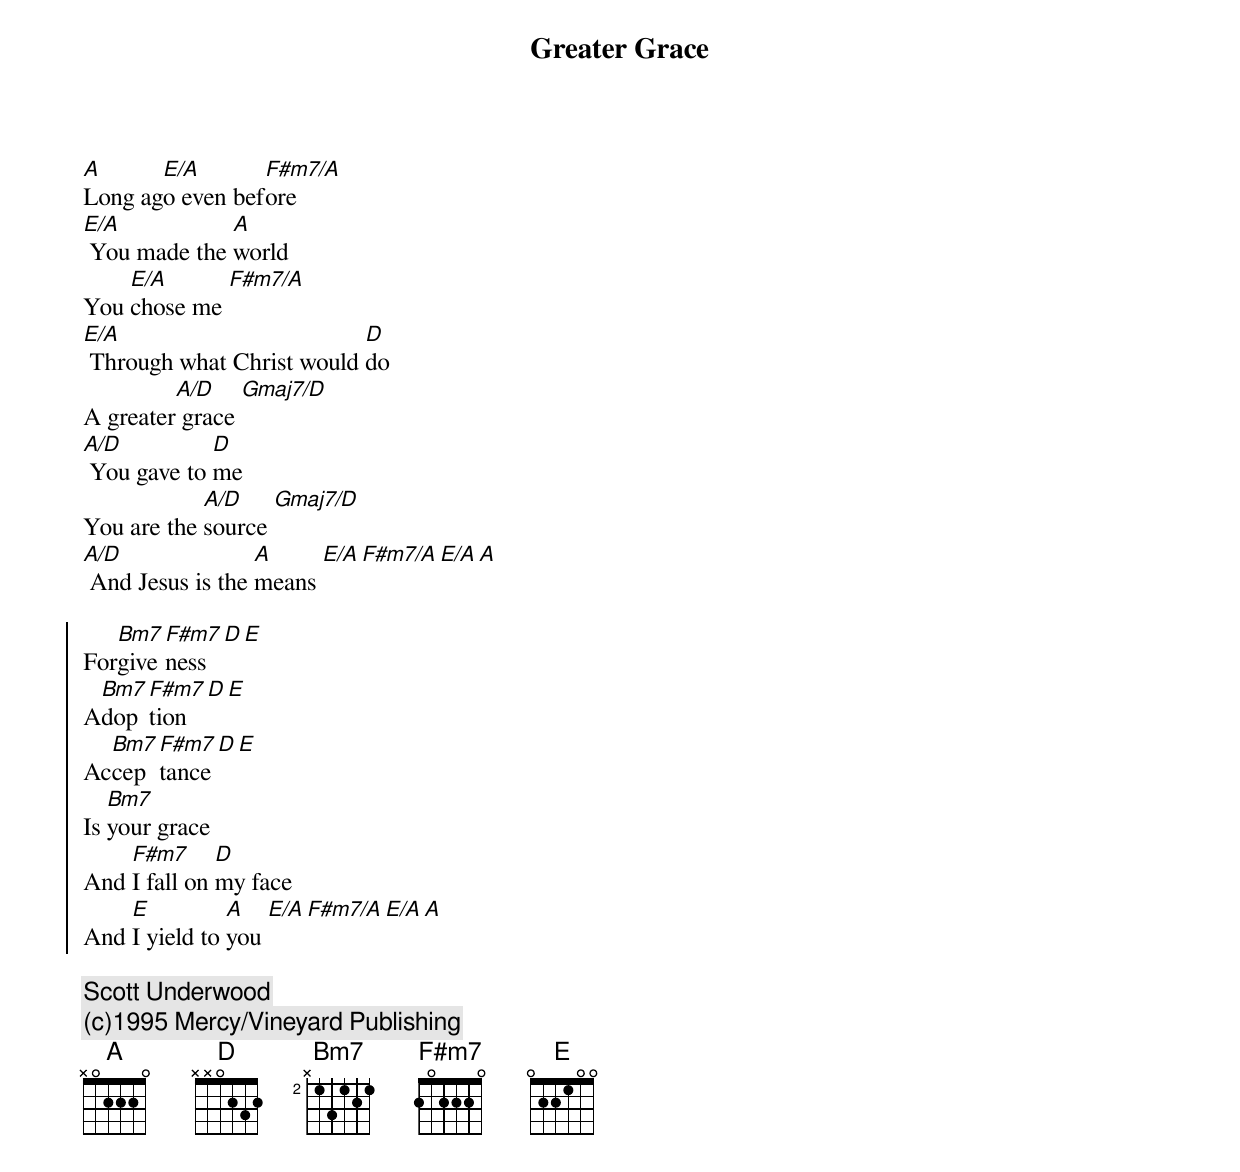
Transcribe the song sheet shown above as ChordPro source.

{t:Greater Grace}
[A]Long ag[E/A]o even bef[F#m7/A]ore
[E/A] You made the [A]world
You [E/A]chose me [F#m7/A]
[E/A] Through what Christ would [D]do
A greater[A/D] grace [Gmaj7/D]
[A/D] You gave to [D]me
You are the [A/D]source [Gmaj7/D]
[A/D] And Jesus is the [A]means [E/A][F#m7/A][E/A][A]

{soc}
For[Bm7]give[F#m7]ness[D][E]
A[Bm7]dop[F#m7]tion[D][E]
Ac[Bm7]cep[F#m7]tance[D][E]
Is [Bm7]your grace
And [F#m7]I fall on [D]my face
And [E]I yield to [A]you [E/A][F#m7/A][E/A][A]
{eoc}

{c:Scott Underwood}
{c:(c)1995 Mercy/Vineyard Publishing}
